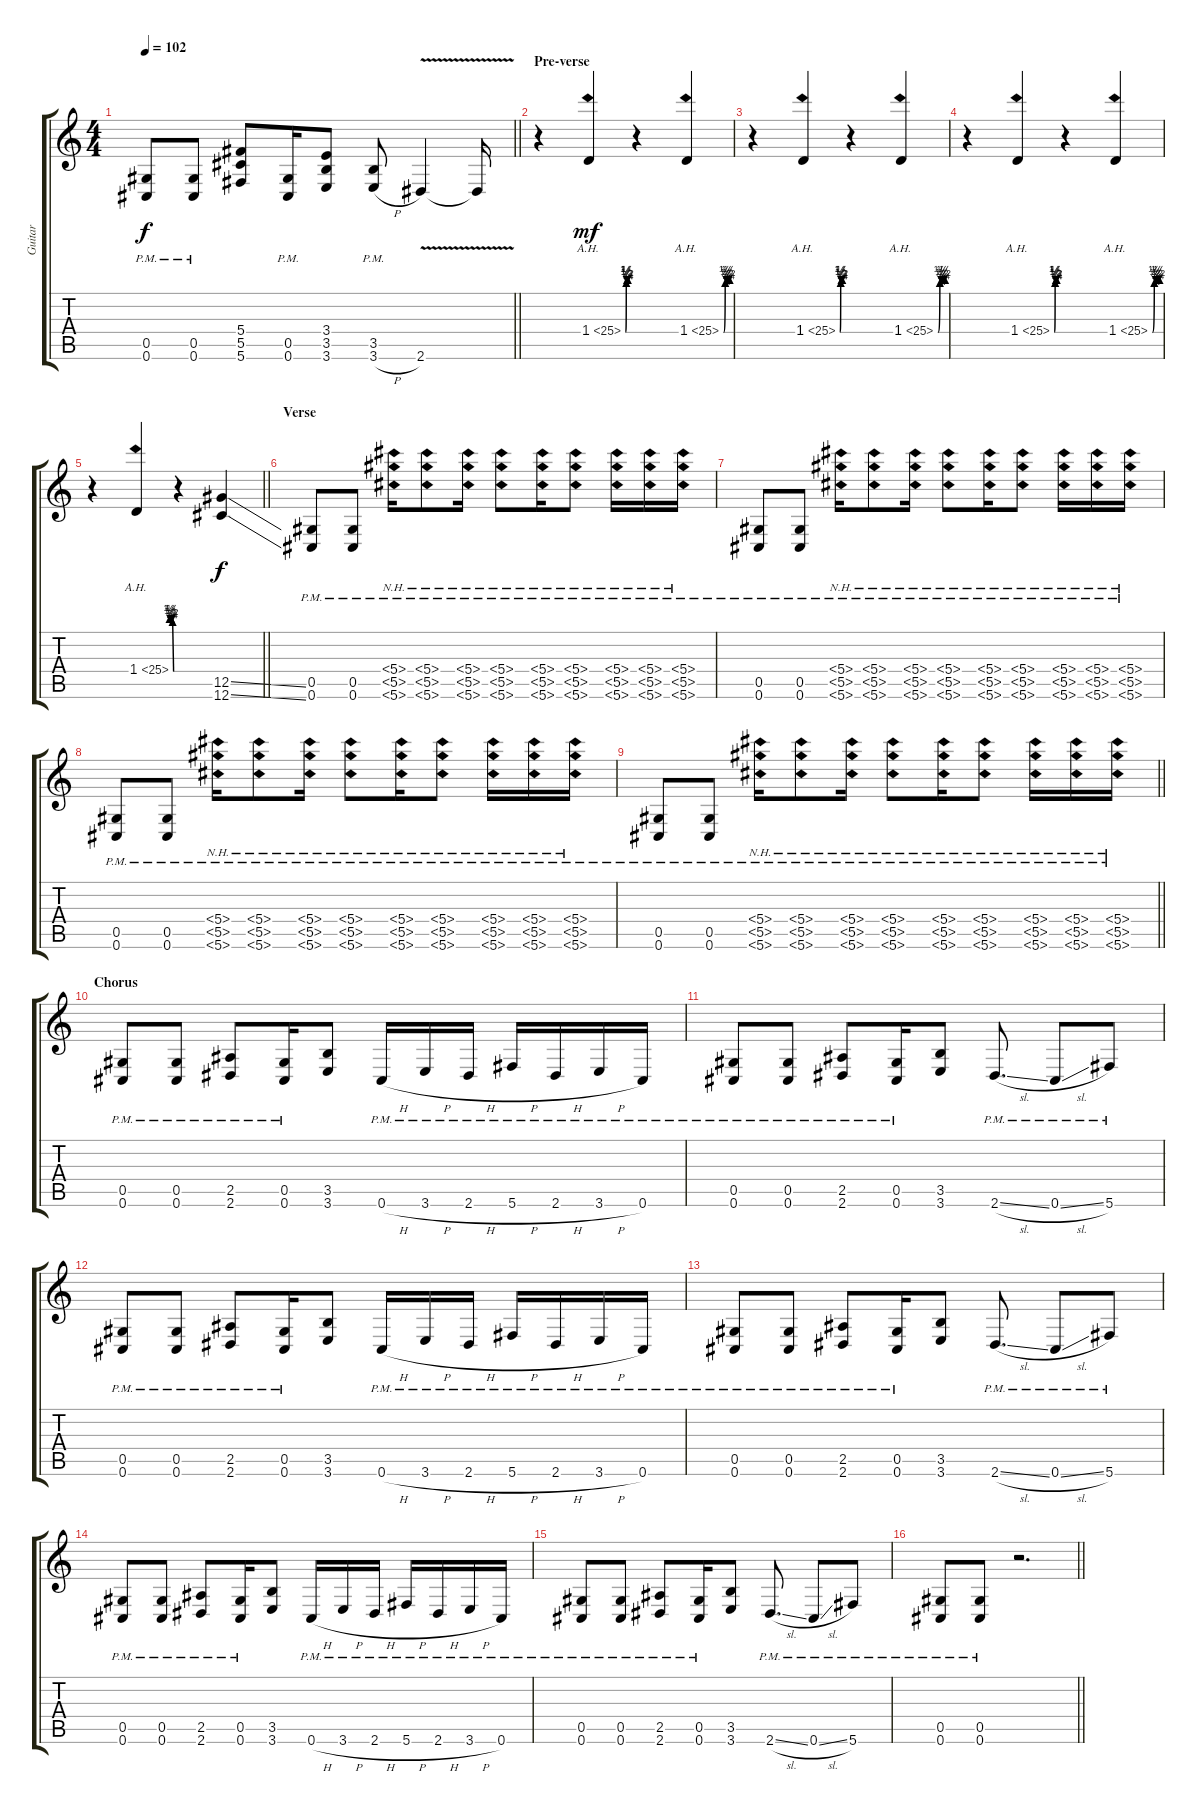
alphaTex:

\track ("Guitar" "Guitar") {instrument distortionguitar}
\staff {score tabs}
\tuning (Eb4 Bb3 Gb3 Db3 Ab2 Db2) {hide}
\ts (4 4)
\tempo 102
\clef g2
\barLineRight lightlight
\ks c
(0.5{pm} 0.6{pm}).8{dy f} (0.5{pm} 0.6{pm}).8 (5.4 5.5 5.6).8 (0.5{pm} 0.6{pm}).16 (3.4 3.5 3.6).8 (3.5{pm} 3.6{h pm}).8 2.6{v}.4 2.6{t}.16 |
\section ("" "Pre-verse")
r.4 1.4{be (custom 0 0 15 2 28 1 39 2 49 1 60 2) ah 24}.4{dy mf} r.4 1.4{be (custom 0 0 15 2 27 1 39 2 49 1 60 2) ah 24}.4 |
r.4 1.4{be (custom 0 0 15 2 28 1 39 2 49 1 60 2) ah 24}.4 r.4 1.4{be (custom 0 0 15 2 27 1 39 2 49 1 60 2) ah 24}.4 |
r.4 1.4{be (custom 0 0 15 2 28 1 39 2 49 1 60 2) ah 24}.4 r.4 1.4{be (custom 0 0 15 2 27 1 39 2 49 1 60 2) ah 24}.4 |
\barLineRight lightlight
r.4 1.4{be (custom 0 0 15 2 27 1 39 2 49 1 60 2) ah 24}.4 r.4 (12.5{ss} 12.6{ss}).4{dy f} |
\section ("" "Verse")
(0.5{pm} 0.6{pm}).8 (0.5{pm} 0.6{pm}).8 (5.4{nh pm} 5.5{nh pm} 5.6{nh pm}).16 (5.4{nh pm} 5.5{nh pm} 5.6{nh pm}).8 (5.4{nh pm} 5.5{nh pm} 5.6{nh pm}).16 (5.4{nh pm} 5.5{nh pm} 5.6{nh pm}).8 (5.4{nh pm} 5.5{nh pm} 5.6{nh pm}).16 (5.4{nh pm} 5.5{nh pm} 5.6{nh pm}).8 (5.4{nh pm} 5.5{nh pm} 5.6{nh pm}).16 (5.4{nh pm} 5.5{nh pm} 5.6{nh pm}).16 (5.4{nh pm} 5.5{nh pm} 5.6{nh pm}).16 |
(0.5{pm} 0.6{pm}).8 (0.5{pm} 0.6{pm}).8 (5.4{nh pm} 5.5{nh pm} 5.6{nh pm}).16 (5.4{nh pm} 5.5{nh pm} 5.6{nh pm}).8 (5.4{nh pm} 5.5{nh pm} 5.6{nh pm}).16 (5.4{nh pm} 5.5{nh pm} 5.6{nh pm}).8 (5.4{nh pm} 5.5{nh pm} 5.6{nh pm}).16 (5.4{nh pm} 5.5{nh pm} 5.6{nh pm}).8 (5.4{nh pm} 5.5{nh pm} 5.6{nh pm}).16 (5.4{nh pm} 5.5{nh pm} 5.6{nh pm}).16 (5.4{nh pm} 5.5{nh pm} 5.6{nh pm}).16 |
(0.5{pm} 0.6{pm}).8 (0.5{pm} 0.6{pm}).8 (5.4{nh pm} 5.5{nh pm} 5.6{nh pm}).16 (5.4{nh pm} 5.5{nh pm} 5.6{nh pm}).8 (5.4{nh pm} 5.5{nh pm} 5.6{nh pm}).16 (5.4{nh pm} 5.5{nh pm} 5.6{nh pm}).8 (5.4{nh pm} 5.5{nh pm} 5.6{nh pm}).16 (5.4{nh pm} 5.5{nh pm} 5.6{nh pm}).8 (5.4{nh pm} 5.5{nh pm} 5.6{nh pm}).16 (5.4{nh pm} 5.5{nh pm} 5.6{nh pm}).16 (5.4{nh pm} 5.5{nh pm} 5.6{nh pm}).16 |
\barLineRight lightlight
(0.5{pm} 0.6{pm}).8 (0.5{pm} 0.6{pm}).8 (5.4{nh pm} 5.5{nh pm} 5.6{nh pm}).16 (5.4{nh pm} 5.5{nh pm} 5.6{nh pm}).8 (5.4{nh pm} 5.5{nh pm} 5.6{nh pm}).16 (5.4{nh pm} 5.5{nh pm} 5.6{nh pm}).8 (5.4{nh pm} 5.5{nh pm} 5.6{nh pm}).16 (5.4{nh pm} 5.5{nh pm} 5.6{nh pm}).8 (5.4{nh pm} 5.5{nh pm} 5.6{nh pm}).16 (5.4{nh pm} 5.5{nh pm} 5.6{nh pm}).16 (5.4{nh pm} 5.5{nh pm} 5.6{nh pm}).16 |
\section ("" "Chorus")
(0.5{pm} 0.6{pm}).8 (0.5{pm} 0.6{pm}).8 (2.5{pm} 2.6{pm}).8 (0.5{pm} 0.6{pm}).16 (3.5 3.6).8 0.6{h pm}.16 3.6{h pm}.16 2.6{h pm}.16 5.6{h pm}.16 2.6{h pm}.16 3.6{h pm}.16 0.6{pm}.16 |
(0.5{pm} 0.6{pm}).8 (0.5{pm} 0.6{pm}).8 (2.5{pm} 2.6{pm}).8 (0.5{pm} 0.6{pm}).16 (3.5 3.6).8 2.6{sl pm}.8{d} 0.6{sl pm}.8 5.6{pm}.8 |
(0.5{pm} 0.6{pm}).8 (0.5{pm} 0.6{pm}).8 (2.5{pm} 2.6{pm}).8 (0.5{pm} 0.6{pm}).16 (3.5 3.6).8 0.6{h pm}.16 3.6{h pm}.16 2.6{h pm}.16 5.6{h pm}.16 2.6{h pm}.16 3.6{h pm}.16 0.6{pm}.16 |
(0.5{pm} 0.6{pm}).8 (0.5{pm} 0.6{pm}).8 (2.5{pm} 2.6{pm}).8 (0.5{pm} 0.6{pm}).16 (3.5 3.6).8 2.6{sl pm}.8{d} 0.6{sl pm}.8 5.6{pm}.8 |
(0.5{pm} 0.6{pm}).8 (0.5{pm} 0.6{pm}).8 (2.5{pm} 2.6{pm}).8 (0.5{pm} 0.6{pm}).16 (3.5 3.6).8 0.6{h pm}.16 3.6{h pm}.16 2.6{h pm}.16 5.6{h pm}.16 2.6{h pm}.16 3.6{h pm}.16 0.6{pm}.16 |
(0.5{pm} 0.6{pm}).8 (0.5{pm} 0.6{pm}).8 (2.5{pm} 2.6{pm}).8 (0.5{pm} 0.6{pm}).16 (3.5 3.6).8 2.6{sl pm}.8{d} 0.6{sl pm}.8 5.6{pm}.8 |
\barLineRight lightlight
(0.5{pm} 0.6{pm}).8 (0.5{pm} 0.6{pm}).8 r.2{d}
